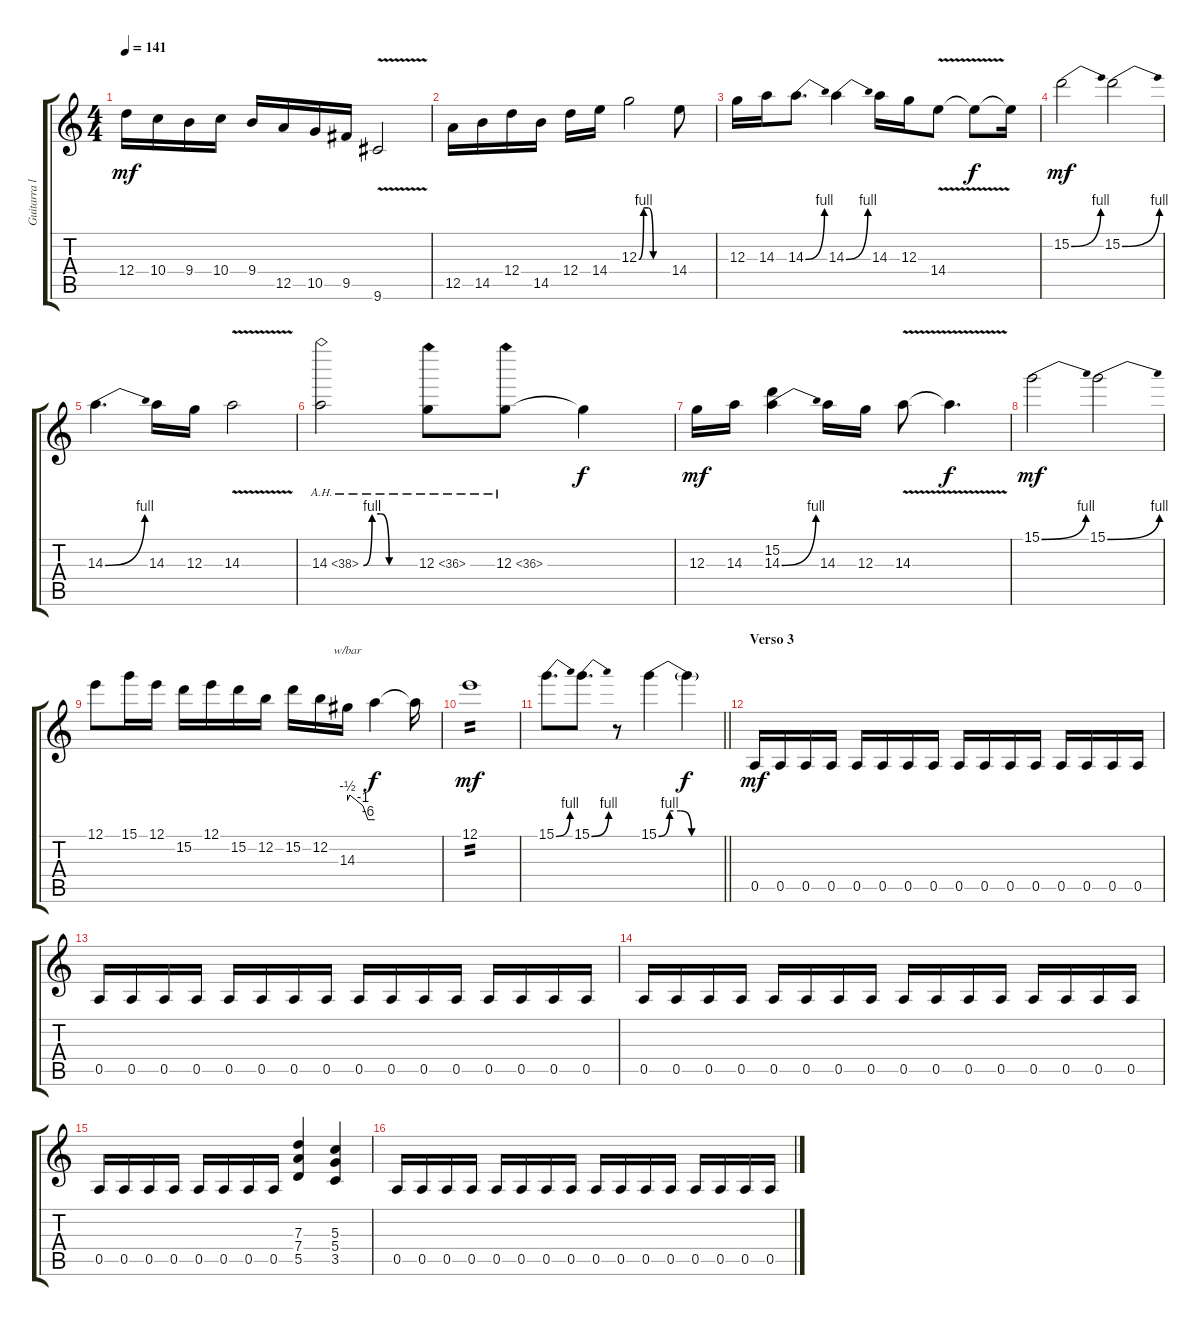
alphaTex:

\track ("Guitarra lider" "Guitarra l") {instrument distortionguitar}
\staff {score tabs}
\tuning (E4 B3 G3 D3 A2 E2) {hide}
\ts (4 4)
\tempo 141
\clef g2
\ks c
12.4.16{dy mf} 10.4.16 9.4.16 10.4.16 9.4.16 12.5.16 10.5.16 9.5.16 9.6{v}.2 |
12.5.16 14.5.16 12.4.16 14.5.16 12.4.16 14.4.16 12.3{be (custom 0 0 10 4 20 4 30 0 60 0)}.2 14.4.8 |
12.3.16 14.3.16 14.3{be (bend 0 0 60 4)}.8{d} 14.3{be (bend 0 0 60 4)}.4 14.3.16 12.3.16 14.4{v}.8 14.4{t}.8{dy f} 14.4{t}.16 |
15.2{be (bend 0 0 60 4)}.2{dy mf} 15.2{be (bend 0 0 60 4)}.2 |
14.3{be (bend 0 0 60 4)}.4{d} 14.3.16 12.3.16 14.3{v}.2 |
14.3{be (custom 0 0 10 4 20 4 30 0 60 0) ah 24}.2 12.3{ah 24}.8 12.3{ah 24}.8 12.3{t}.4{dy f} |
12.3.16{dy mf} 14.3.16 (15.2 14.3{be (bend 0 0 60 4)}).4 14.3.16 12.3.16 14.3{v}.8 14.3{t}.4{d dy f} |
15.1{be (bend 0 0 60 4)}.2{dy mf} 15.1{be (bend 0 0 60 4)}.2 |
12.1.8 15.1.16 12.1.16 15.2.16 12.1.16 15.2.16 12.2.16 15.2.16 12.2.16 14.3.16{tbe (custom default 0 -2 5 0 34 -4 45 -24 60 -24)} 14.3{t}.4{dy f} 14.3{t}.16 |
12.1.1{tp 2 dy mf} |
\barLineRight lightlight
15.1{be (bend 0 0 60 4)}.8{d} 15.1{be (bend 0 0 60 4)}.8{d} r.8 15.1{be (custom 0 0 10 4 20 4 30 0 60 0)}.4 15.1{t}.4{dy f} |
\section ("" "Verso 3")
0.5.16{dy mf} 0.5.16 0.5.16 0.5.16 0.5.16 0.5.16 0.5.16 0.5.16 0.5.16 0.5.16 0.5.16 0.5.16 0.5.16 0.5.16 0.5.16 0.5.16 |
0.5.16 0.5.16 0.5.16 0.5.16 0.5.16 0.5.16 0.5.16 0.5.16 0.5.16 0.5.16 0.5.16 0.5.16 0.5.16 0.5.16 0.5.16 0.5.16 |
0.5.16 0.5.16 0.5.16 0.5.16 0.5.16 0.5.16 0.5.16 0.5.16 0.5.16 0.5.16 0.5.16 0.5.16 0.5.16 0.5.16 0.5.16 0.5.16 |
0.5.16 0.5.16 0.5.16 0.5.16 0.5.16 0.5.16 0.5.16 0.5.16 (7.3 7.4 5.5).4 (5.3 5.4 3.5).4 |
0.5.16 0.5.16 0.5.16 0.5.16 0.5.16 0.5.16 0.5.16 0.5.16 0.5.16 0.5.16 0.5.16 0.5.16 0.5.16 0.5.16 0.5.16 0.5.16
